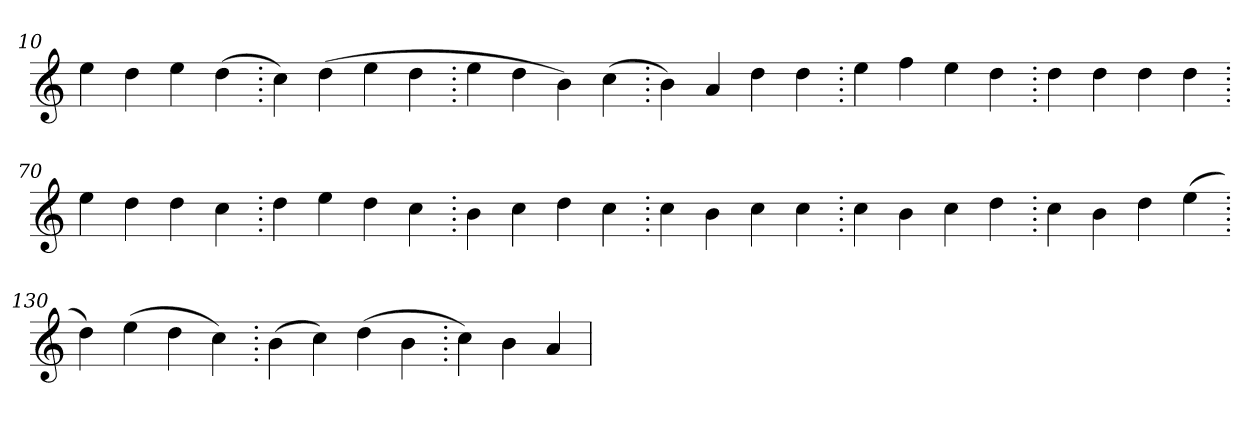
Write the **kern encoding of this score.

**kern
*part1
*staff1
*clefG2
=10.
4ee
4dd
4ee
(>4dd
=20.
4cc)
(>4dd
4ee
4dd
=30.
4ee
4dd
4b)
(>4cc
=40.
4b)
4a
4dd
4dd
=50.
4ee
4ff
4ee
4dd
=60.
4dd
4dd
4dd
4dd
=70.
4ee
4dd
4dd
4cc
=80.
4dd
4ee
4dd
4cc
=90.
4b
4cc
4dd
4cc
=100.
4cc
4b
4cc
4cc
=110.
4cc
4b
4cc
4dd
=120.
4cc
4b
4dd
(>4ee
=130.
4dd)
(>4ee
4dd
4cc)
=140.
(>4b
4cc)
(>4dd
4b
=150.
4cc)
4b
4a
=
*-
